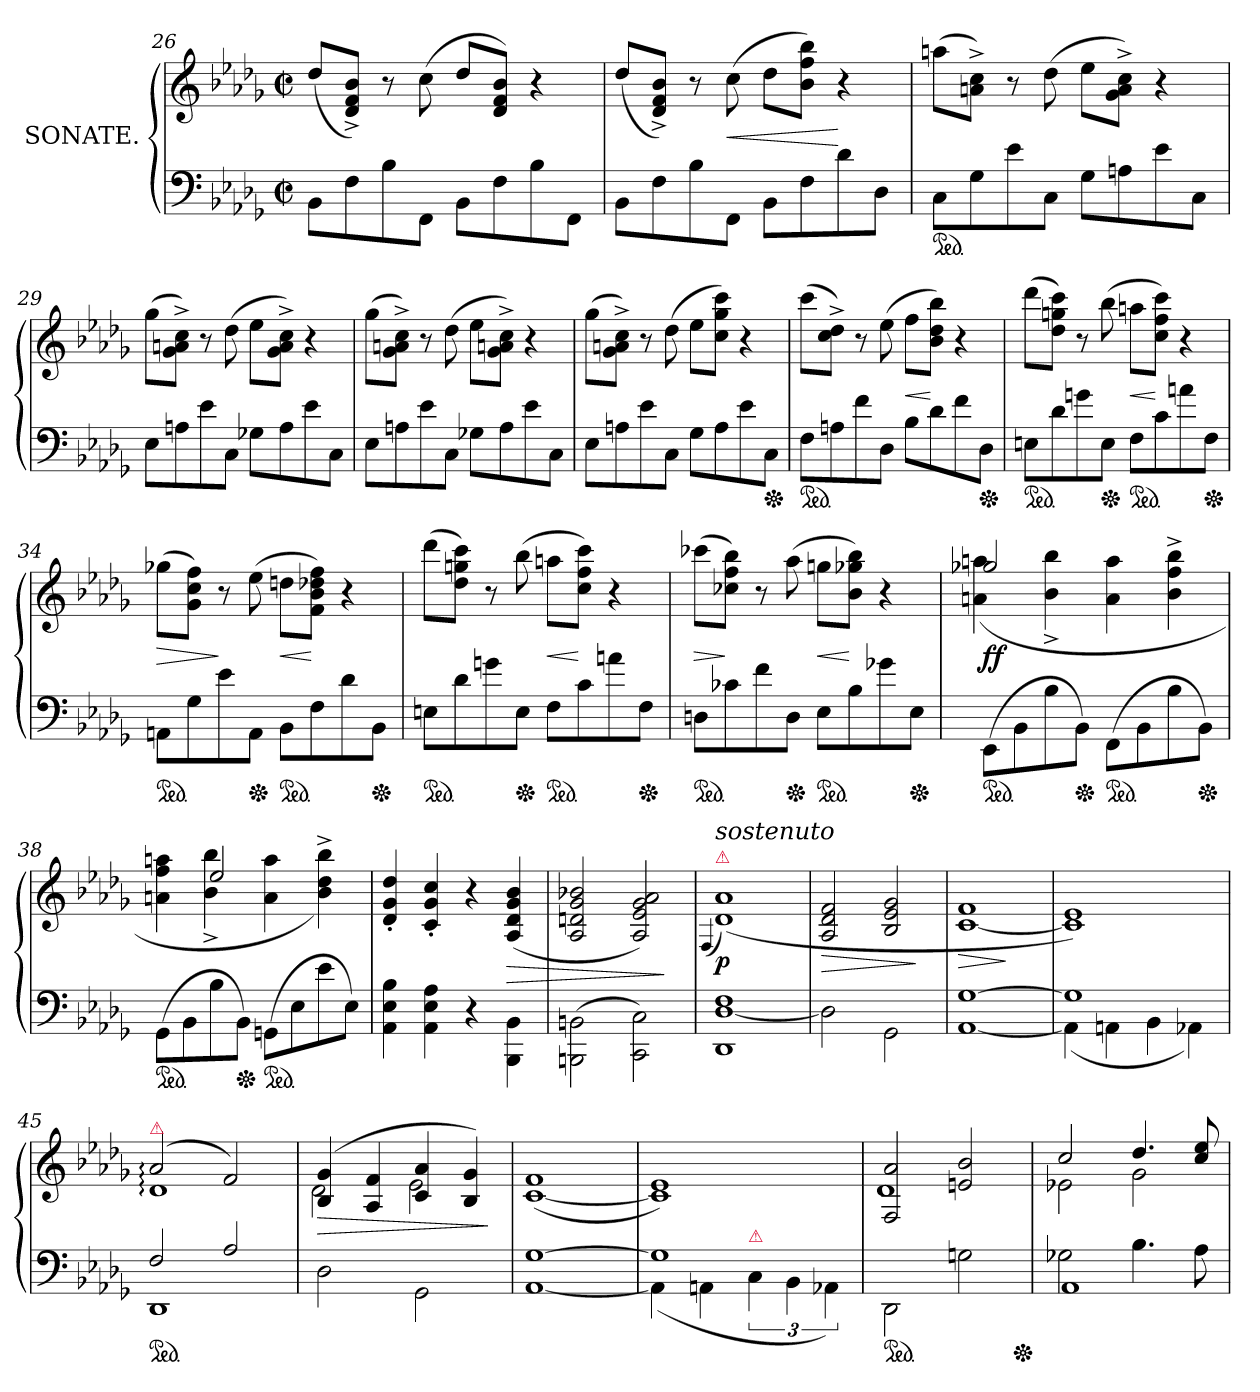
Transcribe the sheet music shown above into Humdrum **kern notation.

**kern	**kern	**dynam
*part1	*part1	*part1
*staff2	*staff1	*staff1/2
*I"SONATE.	*	*
*clefF4	*clefG2	*
*k[b-e-a-d-g-]	*k[b-e-a-d-g-]	*
*b-:	*b-:	*
*M2/2	*M2/2	*
*met(c|)	*met(c|)	*
=26	=26	=26
8BB-\L	(<8dd-/L	.
8F	8d-^> 8f^> 8b-^>J)	.
8B-	8r	.
8FFJ	(>8cc\	.
8BB-\L	8dd-/L	.
8F	8d- 8f 8b-J)	.
8B-	4r	.
8FFJ	.	.
=27	=27	=27
8BB-\L	(<8dd-/L	.
8F	8d-^> 8f^> 8b-^>J)	.
8B-	8r	.
8FFJ	(>8cc\	<
8BB-\L	8dd-\L	.
8F	8b- 8ff 8bb-J)	.
8d-	4r	[
8D-J	.	.
=28	=28	=28
*ped	*	*
8C\L	(>8aan\L	.
8G-	8an^> 8cc^>J)	.
8e-	8r	.
8CJ	(>8dd-\	.
8G-\L	8ee-\L	.
8An	8g-^> 8a^> 8cc^>J)	.
8e-	4r	.
8CJ	.	.
=29	=29	=29
8E-\L	(>8gg-\L	.
8An	8g-^> 8an^> 8cc^>J)	.
8e-	8r	.
8CJ	(>8dd-\	.
8G-X\L	8ee-\L	.
8A	8g-^> 8a^> 8cc^>J)	.
8e-	4r	.
8CJ	.	.
=30	=30	=30
8E-\L	(>8gg-\L	.
8An	8g-^> 8an^> 8cc^>J)	.
8e-	8r	.
8CJ	(>8dd-\	.
8G-X\L	8ee-\L	.
8A	8g-^> 8an^> 8cc^>J)	.
8e-	4r	.
8CJ	.	.
=31	=31	=31
8E-\L	(>8gg-\L	.
8An	8g-^> 8an^> 8cc^>J)	.
8e-	8r	.
8CJ	(>8dd-\	.
8G-\L	8ee-\L	.
8A	8cc 8gg- 8cccJ)	.
8e-	4r	.
*Xped	*	*
8CJ	.	.
=32	=32	=32
*ped	*	*
8F\L	(>8ccc\L	.
8An	8cc^> 8dd-^>J)	.
8f	8r	.
8D-J	(>8ee-\	.
8B-\L	8ff\L	<
8d-	8b- 8dd- 8bb-J)	[
8f	4r	.
*Xped	*	*
8D-J	.	.
=33	=33	=33
*ped	*	*
8En\L	(>8ddd-\L	.
8d-	8dd- 8ggn 8cccJ)	.
8gn	8r	.
*Xped	*	*
8EJ	(>8bb-\	.
*ped	*	*
8F\L	8aan\L	<
8c	8cc 8ff 8cccJ)	[
8an	4r	.
*Xped	*	*
8FJ	.	.
=34	=34	=34
*ped	*	*
8AAn\L	(>8gg-X\L	>
8G-	8g- 8cc 8ffJ)	.
8e-	8r	]
*Xped	*	*
8AAJ	(>8ee-\	.
*ped	*	*
8BB-\L	8ddn\L	<
8F	8f 8b- 8dd-X 8ffJ)	[
8d-	4r	.
*Xped	*	*
8BB-J	.	.
=35	=35	=35
*ped	*	*
8En\L	(>8ddd-\L	.
8d-	8dd- 8ggn 8cccJ)	.
8gn	8r	.
*Xped	*	*
8EJ	(>8bb-\	.
*ped	*	*
8F\L	8aan\L	<
8c	8cc 8ff 8cccJ)	[
8an	4r	.
*Xped	*	*
8FJ	.	.
=36	=36	=36
*ped	*	*
8Dn\L	(>8ccc-X\L	>
8c-X	8cc-X 8ff 8bb-J)	]
8f	8r	.
*Xped	*	*
8DJ	(>8aa-\	.
*ped	*	*
8E-\L	8ggn\L	<
8B-	8b- 8gg-X 8bb-J)	[
8g-X	4r	.
*Xped	*	*
8E-J	.	.
=37	=37	=37
*	*^	*
*ped	*	*	*
(>8EE-\L	2gg-X/	(>4an\ 4aan\	ff
8BB-	.	.	.
8B-	.	4b-^>\ 4bb-^>\	.
*Xped	*	*	*
8BB-J)	.	.	.
*ped	*	*	*
(>8FF\L	4ryy	4a\ 4aa\	.
8BB-	.	.	.
8B-	4ryy	4b-^>\ 4ff^>\ 4bb-^>\	.
*Xped	*	*	*
8BB-J)	.	.	.
=38	=38	=38	=38
*ped	*	*	*
(>8GG-\L	4ryy	4an\ 4ff\ 4aan\	.
8BB-	.	.	.
8B-	2ee-/	4b-^>\ 4bb-^>\	.
*Xped	*	*	*
8BB-J)	.	.	.
*ped	*	*	*
(>8GGn\L	.	4a\ 4aa\	.
8E-	.	.	.
8e-	4ryy	4b-^>\ 4dd-^>\ 4bb-^>\)	.
8E-J)	.	.	.
*	*v	*v	*
=39	=39	=39
4AA-\ 4E-\ 4B-\	4d-'/ 4g-'/ 4dd-'/	.
4AA-\ 4E-\ 4A-\	4c'/ 4g-'/ 4cc'/	.
4r	4r	.
4BBB-\ 4BB-\	(>4A-/ 4d-/ 4g-/ 4b-/	>
=40	=40	=40
(<2BBBn\ 2BBn\	2A-/ 2dn/ 2g-/ 2b-X/	.
2CC\ 2C\)	2A-/ 2e-/ 2g-/ 2a-/)	.
.	.	]
=41	=41	=41
.	(>4qqF/	.
!	!LO:TX:a:color=crimson:t=⚠	!
!	!LO:TX:a:i:t=sostenuto	!
1DD- [1D- 1F	(>1d- 1a-)	p
=42	=42	=42
2D-\]	2A-/ 2d-/ 2f/	>
2GG-\	2B-/ 2e-/ 2g-/	.
.	.	]
=43	=43	=43
[1AA- [1G-	[1c 1f	>
.	.	]
=44	=44	=44
*^	*	*
1G-]	(>4AA-\]	1c] 1e-)	.
.	4AAn\	.	.
.	4BB-\	.	.
.	4AA-X\)	.	.
=45	=45	=45	=45
*	*	*^	*
!	!	!LO:TX:a:color=crimson:t=⚠	!	!
*ped	*	*	*	*
2F:/	1DD-	(>2a-:/	1d-:	.
2A-/	.	2f/)	.	.
*v	*v	*	*	*
=46	=46	=46	=46
2D-\	(>4B-/ 4g-/	2d-	>
.	4A-/ 4f/	.	.
2GG-\	4c/ 4a-/	2e-	.
.	4B- 4g-)	.	.
*	*v	*v	*
.	.	]
=47	=47	=47
[1AA- [1G-	(>[1c 1f	.
=48	=48	=48
*^	*	*
1G-]	(>4AA-]	1c] 1e-)	.
.	4AAn	.	.
!	!LO:TX:a:color=crimson:t=⚠	!	!
.	6C\	.	.
.	6BB-\	.	.
.	6AA-X\)	.	.
*v	*v	*	*
=49	=49	=49
*	*^	*
*ped	*	*	*
2DD-\	2F/ 2a-/	1d-	.
2Gn\	2en/ 2b-/	.	.
*Xped	*	*	*
=50	=50	=50	=50
*^	*	*	*
2G-X\	1AA-	2cc/	2e-X\	.
4.B-\	.	4.dd-/	2g-\	.
8A-\	.	8cc/ 8ee-/	.	.
*v	*v	*	*	*
*	*v	*v	*
=	=	=
*-	*-	*-
